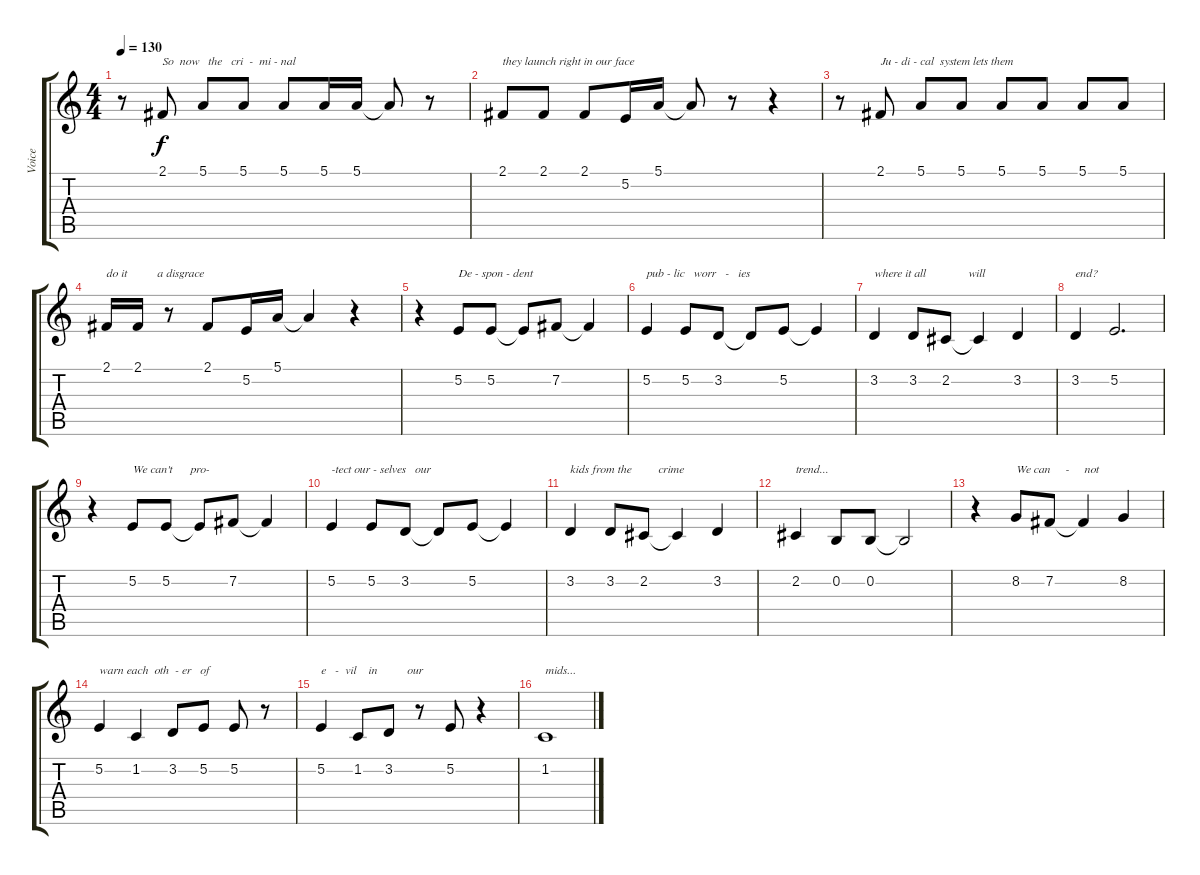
\track ("Voice" "Voice") {instrument bassoon}
\staff {score tabs}
\tuning (E4 B3 G3 D3 A2 E2) {hide}
\ts (4 4)
\tempo 130
\clef g2
\ks c
r.8{dy f} 2.1.8{txt "So  now   the   cri  -  mi - nal "} 5.1.8 5.1.8 5.1.8 5.1.16 5.1.16 5.1{t}.8 r.8 |
2.1.8{txt "they launch right in our face "} 2.1.8 2.1.8 5.2.16 5.1.16 5.1{t}.8 r.8 r.4 |
r.8 2.1.8{txt "Ju - di - cal  system lets them "} 5.1.8 5.1.8 5.1.8 5.1.8 5.1.8 5.1.8 |
2.1.16{txt "do it          a disgrace "} 2.1.16 r.8 2.1.8 5.2.16 5.1.16 5.1{t}.4 r.4 |
r.4 5.2.8{txt "De - spon - dent"} 5.2.8 5.2{t}.8 7.2.8 7.2{t}.4 |
5.2.4{txt "pub - lic   worr   -   ies"} 5.2.8 3.2.8 3.2{t}.8 5.2.8 5.2{t}.4 |
3.2.4{txt "where it all              will"} 3.2.8 2.2.8 2.2{t}.4 3.2.4 |
3.2.4{txt "end?"} 5.2.2{d} |
r.4 5.2.8{txt "We can't      pro-"} 5.2.8 5.2{t}.8 7.2.8 7.2{t}.4 |
5.2.4{txt "-tect our - selves   our"} 5.2.8 3.2.8 3.2{t}.8 5.2.8 5.2{t}.4 |
3.2.4{txt "kids from the         crime"} 3.2.8 2.2.8 2.2{t}.4 3.2.4 |
2.2.4{txt "trend..."} 0.2.8 0.2.8 0.2{t}.2 |
r.4 8.2.8{txt "We can     -     not "} 7.2.8 7.2{t}.4 8.2.4 |
5.2.4{txt "warn each  oth  - er   of"} 1.2.4 3.2.8 5.2.8 5.2.8 r.8 |
5.2.4{txt "e   -  vil    in          our"} 1.2.8 3.2.8 r.8 5.2.8 r.4 |
1.2.1{txt "mids..."}
